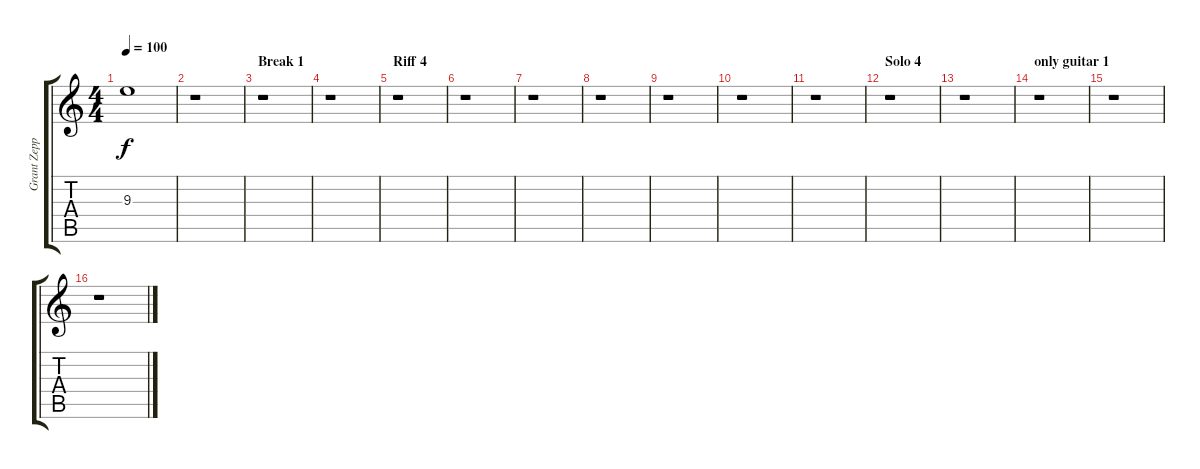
\track ("Grant Zeppelin" "Grant Zepp") {instrument distortionguitar}
\staff {score tabs}
\tuning (E4 B3 G3 D3 A2 E2) {hide}
\ts (4 4)
\tempo 100
\clef g2
\ks c
9.3{t}.1{dy f} |
r.1 |
\section ("" "Break 1")
r.1 |
r.1 |
\section ("" "Riff 4")
r.1 |
r.1 |
r.1 |
r.1 |
r.1 |
r.1 |
r.1 |
\section ("" "Solo 4")
r.1 |
r.1 |
\section ("" "only guitar 1")
r.1 |
r.1 |
r.1
